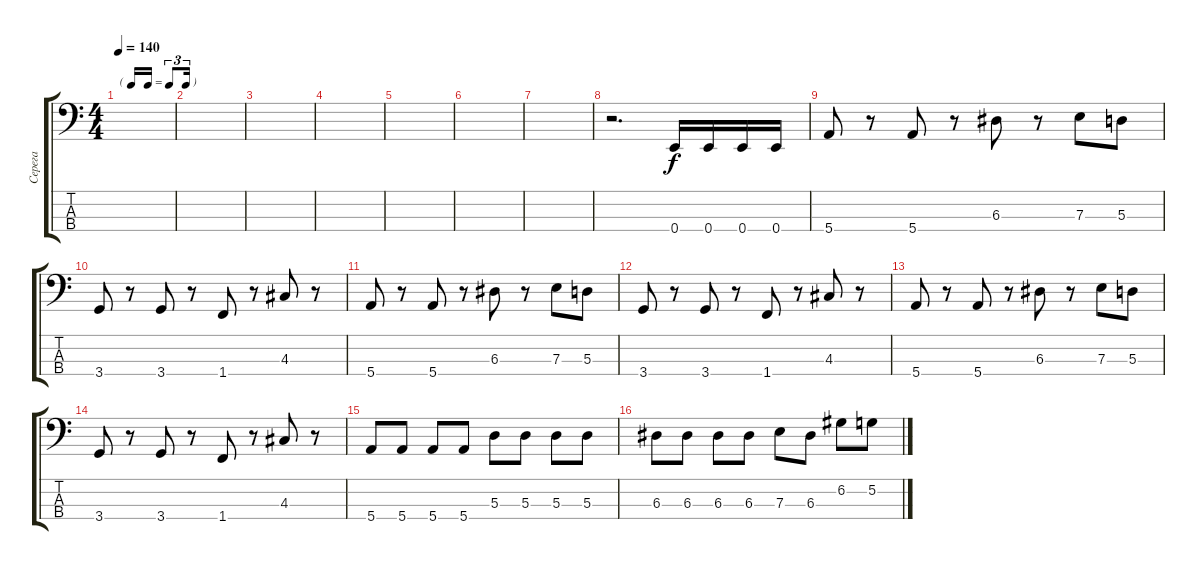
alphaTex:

\track ("Серега" "Серега") {instrument electricbasspick}
\staff {score tabs}
\tuning (G2 D2 A1 E1) {hide}
\ts (4 4)
\tf triplet16th
\tempo 140
\clef f4
\ks c
|
|
|
|
|
|
|
r.2{d} 0.4.16 0.4.16 0.4.16 0.4.16 |
5.4.8 r.8 5.4.8 r.8 6.3.8 r.8 7.3.8 5.3.8 |
3.4.8 r.8 3.4.8 r.8 1.4.8 r.8 4.3.8 r.8 |
5.4.8 r.8 5.4.8 r.8 6.3.8 r.8 7.3.8 5.3.8 |
3.4.8 r.8 3.4.8 r.8 1.4.8 r.8 4.3.8 r.8 |
5.4.8 r.8 5.4.8 r.8 6.3.8 r.8 7.3.8 5.3.8 |
3.4.8 r.8 3.4.8 r.8 1.4.8 r.8 4.3.8 r.8 |
5.4.8 5.4.8 5.4.8 5.4.8 5.3.8 5.3.8 5.3.8 5.3.8 |
6.3.8 6.3.8 6.3.8 6.3.8 7.3.8 6.3.8 6.2.8 5.2.8
